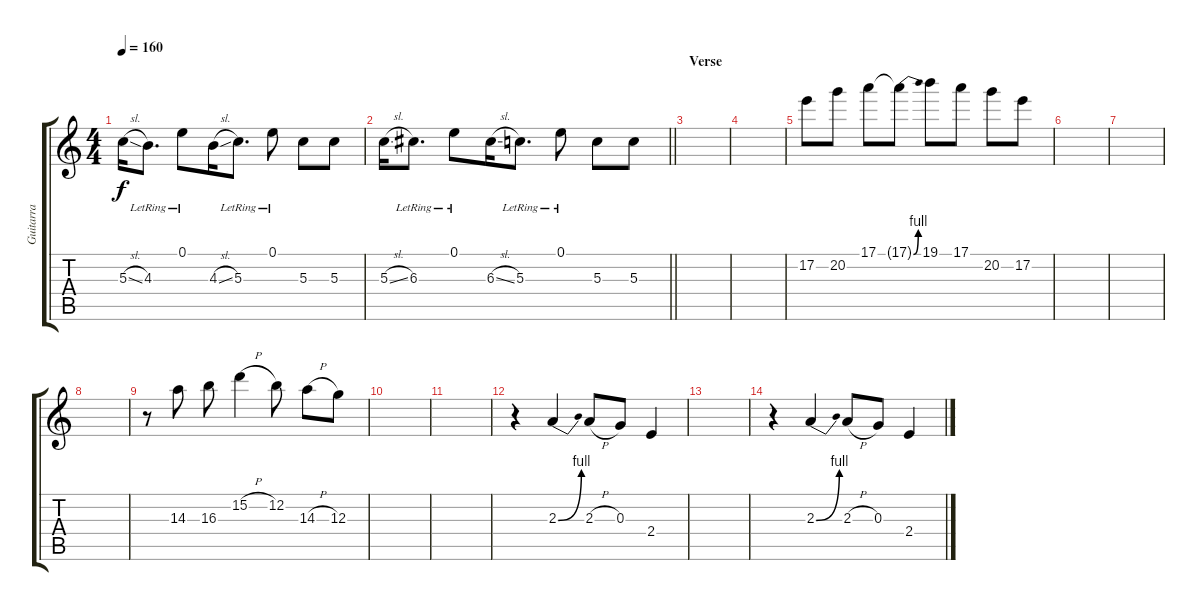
\track ("Guitarra" "Guitarra") {instrument electricguitarclean}
\staff {score tabs}
\tuning (E4 B3 G3 D3 A2 E2) {hide}
\ts (4 4)
\tempo 160
\clef g2
\ks c
5.3{sl}.16{dy f} 4.3{lr}.8{d} 0.1{lr}.8 4.3{sl}.16 5.3{lr}.8{d} 0.1{lr}.8 5.3.8 5.3.8 |
\barLineRight lightlight
5.3{sl}.16 6.3{lr}.8{d} 0.1{lr}.8 6.3{sl}.16 5.3{lr}.8{d} 0.1{lr}.8 5.3.8 5.3.8 |
\section ("" "Verse")
|
|
17.2.8 20.2.8 17.1.8 17.1{be (bend 0 0 60 4) t}.8 19.1.8 17.1.8 20.2.8 17.2.8 |
|
|
|
r.8 14.3.8 16.3.8 15.2{h}.4 12.2.8 14.3{h}.8 12.3.8 |
|
|
r.4 2.3{be (bend 0 0 60 4)}.4 2.3{h}.8 0.3.8 2.4.4 |
|
r.4 2.3{be (bend 0 0 60 4)}.4 2.3{h}.8 0.3.8 2.4.4
